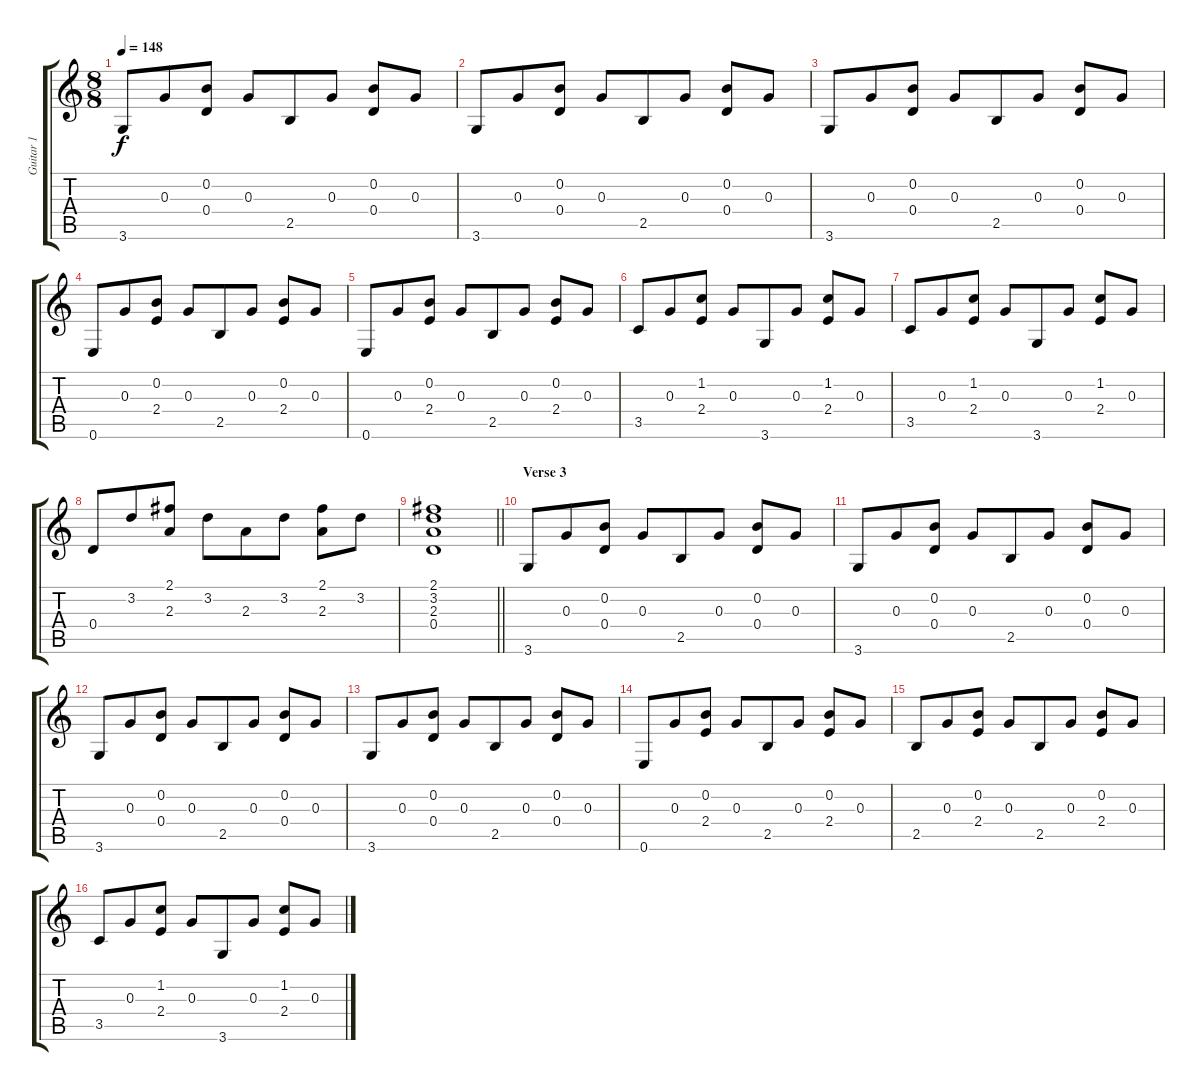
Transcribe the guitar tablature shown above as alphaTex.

\track ("Guitar 1" "Guitar 1") {instrument acousticguitarsteel}
\staff {score tabs}
\tuning (E4 B3 G3 D3 A2 E2) {hide}
\ts (8 8)
\tempo 148
\clef g2
\ks c
3.6.8{dy f} 0.3.8 (0.2 0.4).8 0.3.8 2.5.8 0.3.8 (0.2 0.4).8 0.3.8 |
3.6.8 0.3.8 (0.2 0.4).8 0.3.8 2.5.8 0.3.8 (0.2 0.4).8 0.3.8 |
3.6.8 0.3.8 (0.2 0.4).8 0.3.8 2.5.8 0.3.8 (0.2 0.4).8 0.3.8 |
0.6.8 0.3.8 (0.2 2.4).8 0.3.8 2.5.8 0.3.8 (0.2 2.4).8 0.3.8 |
0.6.8 0.3.8 (0.2 2.4).8 0.3.8 2.5.8 0.3.8 (0.2 2.4).8 0.3.8 |
3.5.8 0.3.8 (1.2 2.4).8 0.3.8 3.6.8 0.3.8 (1.2 2.4).8 0.3.8 |
3.5.8 0.3.8 (1.2 2.4).8 0.3.8 3.6.8 0.3.8 (1.2 2.4).8 0.3.8 |
0.4.8 3.2.8 (2.1 2.3).8 3.2.8 2.3.8 3.2.8 (2.1 2.3).8 3.2.8 |
\barLineRight lightlight
(2.1 3.2 2.3 0.4).1 |
\section ("" "Verse 3")
3.6.8 0.3.8 (0.2 0.4).8 0.3.8 2.5.8 0.3.8 (0.2 0.4).8 0.3.8 |
3.6.8 0.3.8 (0.2 0.4).8 0.3.8 2.5.8 0.3.8 (0.2 0.4).8 0.3.8 |
3.6.8 0.3.8 (0.2 0.4).8 0.3.8 2.5.8 0.3.8 (0.2 0.4).8 0.3.8 |
3.6.8 0.3.8 (0.2 0.4).8 0.3.8 2.5.8 0.3.8 (0.2 0.4).8 0.3.8 |
0.6.8 0.3.8 (0.2 2.4).8 0.3.8 2.5.8 0.3.8 (0.2 2.4).8 0.3.8 |
2.5.8 0.3.8 (0.2 2.4).8 0.3.8 2.5.8 0.3.8 (0.2 2.4).8 0.3.8 |
3.5.8 0.3.8 (1.2 2.4).8 0.3.8 3.6.8 0.3.8 (1.2 2.4).8 0.3.8
